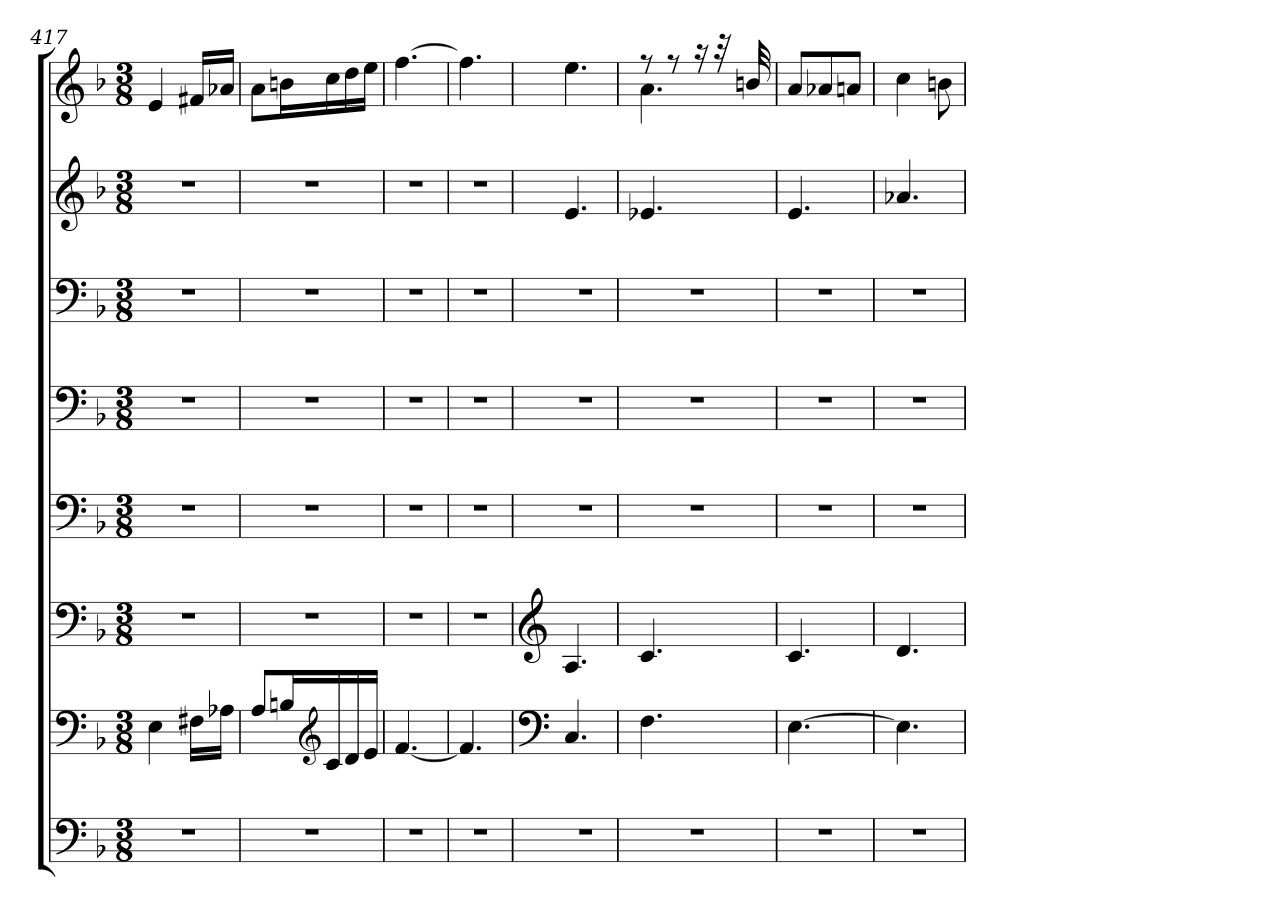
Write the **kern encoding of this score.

**kern	**kern	**kern	**kern	**kern	**kern	**kern	**kern
*part5	*part5	*part4	*part4	*part3	*part3	*part2	*part1
*staff8	*staff7	*staff6	*staff5	*staff4	*staff3	*staff2	*staff1
*clefF4	*clefF4	*clefF4	*clefF4	*clefF4	*clefF4	*clefG2	*clefG2
*k[b-]	*k[b-]	*k[b-]	*k[b-]	*k[b-]	*k[b-]	*k[b-]	*k[b-]
*M3/8	*M3/8	*M3/8	*M3/8	*M3/8	*M3/8	*M3/8	*M3/8
=417	=417	=417	=417	=417	=417	=417	=417
4.r	4E\	4.r	4.r	4.r	4.r	4.r	4e/
.	16F#X\LL	.	.	.	.	.	16f#X/LL
.	16A-X\JJ	.	.	.	.	.	16a-X/JJ
=418	=418	=418	=418	=418	=418	=418	=418
4.r	8A/L	4.r	4.r	4.r	4.r	4.r	8a\L
.	16Bn/L	.	.	.	.	.	16bn\L
*	*clefG2	*	*	*	*	*	*
.	16c/	.	.	.	.	.	16cc\
.	16d/	.	.	.	.	.	16dd\
.	16e/JJ	.	.	.	.	.	16ee\JJ
=419	=419	=419	=419	=419	=419	=419	=419
4.r	[4.f/	4.r	4.r	4.r	4.r	4.r	[4.ff\
=420	=420	=420	=420	=420	=420	=420	=420
4.r	4.f/]	4.r	4.r	4.r	4.r	4.r	4.ff\]
=421	=421	=421	=421	=421	=421	=421	=421
*	*clefF4	*clefG2	*	*	*	*	*
4.r	4.C/	4.A/	4.r	4.r	4.r	4.e/	4.ee\
!!LO:PB:g=z
=422	=422	=422	=422	=422	=422	=422	=422
*	*	*	*	*	*	*	*^
4.r	4.F\	4.c/	4.r	4.r	4.r	4.e-X/	8r	4.a\
.	.	.	.	.	.	.	8r	.
.	.	.	.	.	.	.	16r	.
.	.	.	.	.	.	.	32r	.
.	.	.	.	.	.	.	32bn/	.
*	*	*	*	*	*	*	*v	*v
=423	=423	=423	=423	=423	=423	=423	=423
4.r	[4.E\	4.c/	4.r	4.r	4.r	4.e/	8a/L
.	.	.	.	.	.	.	8a-X/
.	.	.	.	.	.	.	8an/J
=424	=424	=424	=424	=424	=424	=424	=424
4.r	4.E\]	4.d/	4.r	4.r	4.r	4.a-X/	4cc\
*	*	*	*	*	*	*	*MM147
.	.	.	.	.	.	.	8bn\
=	=	=	=	=	=	=	=
*-	*-	*-	*-	*-	*-	*-	*-
